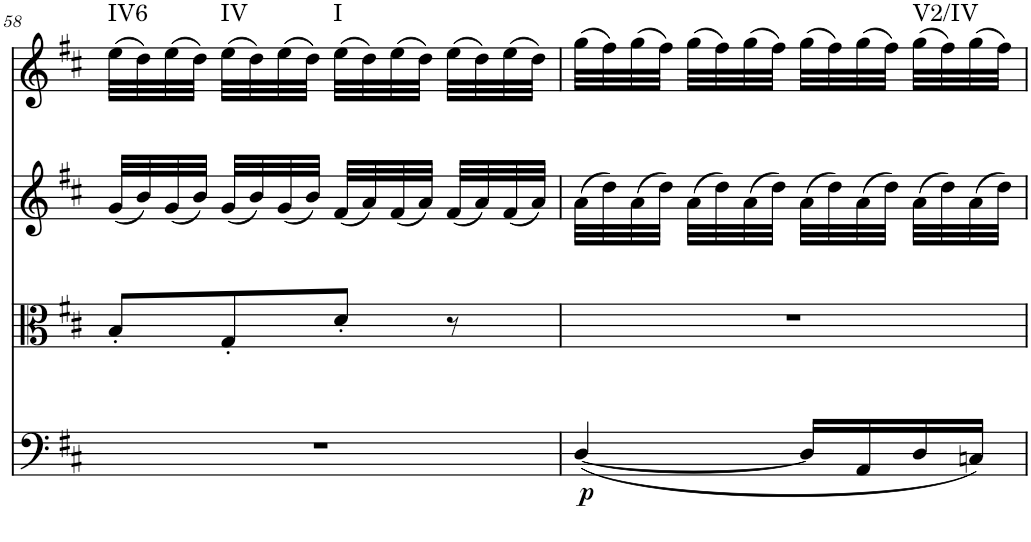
**kern	**dynam	**kern	**kern	**kern	**harte
*part4	*part4	*part3	*part2	*part1	*part1
*staff4	*staff4	*staff3	*staff2	*staff1	*
*I"Violoncello	*	*I"Viola	*I"Violin 2	*I"Violin 1	*
*I'Vc	*	*I'Vla	*I'Vln	*I'Vln	*
!!LO:PB:g=z
*clefF4	*	*clefC3	*clefG2	*clefG2	*
*k[f#c#]	*	*k[f#c#]	*k[f#c#]	*k[f#c#]	*
*D:	*	*D:	*D:	*D:	*
*M2/4	*	*M2/4	*M2/4	*M2/4	*
=58	=58	=58	=58	=58	=58
!	!	!	!	!	!LO:H:kt=IV6
2r	.	8B'/L	(32g/LLL	(32ee\LLL	N
.	.	.	32b/)	32dd\)	.
.	.	.	(32g/	(32ee\	.
.	.	.	32b/JJJ)	32dd\JJJ)	.
!	!	!	!	!	!LO:H:kt=IV
.	.	8G'/	(32g/LLL	(32ee\LLL	N
.	.	.	32b/)	32dd\)	.
.	.	.	(32g/	(32ee\	.
.	.	.	32b/JJJ)	32dd\JJJ)	.
!	!	!	!	!	!LO:H:kt=I
.	.	8d'/J	(32f#/LLL	(32ee\LLL	N
.	.	.	32a/)	32dd\)	.
.	.	.	(32f#/	(32ee\	.
.	.	.	32a/JJJ)	32dd\JJJ)	.
.	.	8r	(32f#/LLL	(32ee\LLL	.
.	.	.	32a/)	32dd\)	.
.	.	.	(32f#/	(32ee\	.
.	.	.	32a/JJJ)	32dd\JJJ)	.
=59	=59	=59	=59	=59	=59
!	!LO:DY:b	!	!	!	!
(<[4D/	p	2r	(32a\LLL	(32gg\LLL	.
.	.	.	32dd\)	32ff#\)	.
.	.	.	(32a\	(32gg\	.
.	.	.	32dd\JJJ)	32ff#\JJJ)	.
.	.	.	(32a\LLL	(32gg\LLL	.
.	.	.	32dd\)	32ff#\)	.
.	.	.	(32a\	(32gg\	.
.	.	.	32dd\JJJ)	32ff#\JJJ)	.
16D/LL]	.	.	(32a\LLL	(32gg\LLL	.
.	.	.	32dd\)	32ff#\)	.
16AA/	.	.	(32a\	(32gg\	.
.	.	.	32dd\JJJ)	32ff#\JJJ)	.
!	!	!	!	!	!LO:H:kt=V2/IV
16D/	.	.	(32a\LLL	(32gg\LLL	N
.	.	.	32dd\)	32ff#\)	.
16Cn/JJ)	.	.	(32a\	(32gg\	.
.	.	.	32dd\JJJ)	32ff#\JJJ)	.
=	=	=	=	=	=
*-	*-	*-	*-	*-	*-
